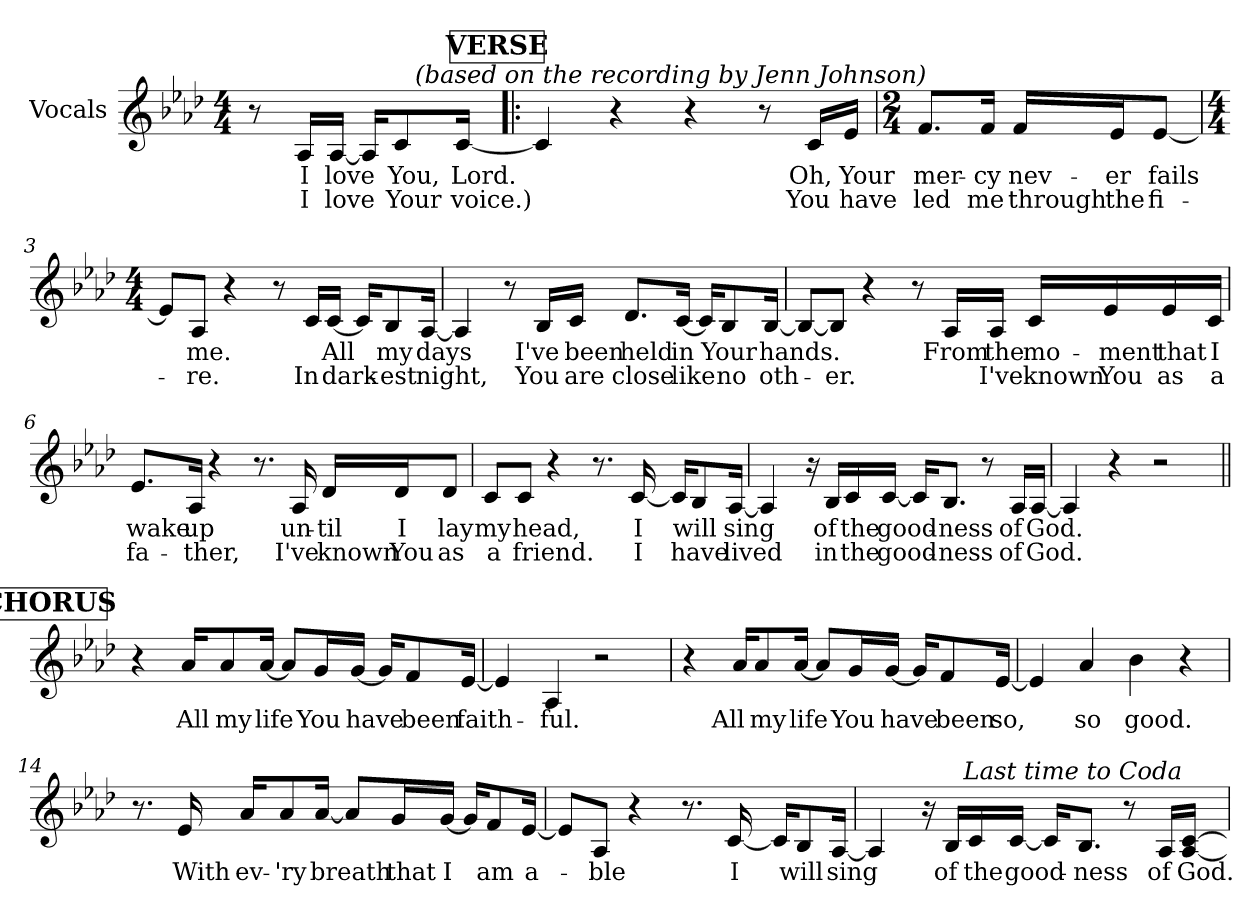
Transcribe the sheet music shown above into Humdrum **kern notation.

**kern	**text	**text
*part1	*part1	*part1
*staff1	*staff1	*staff1
*I"Vocals	*	*
*clefG2	*	*
*k[b-e-a-d-]	*	*
*A-:	*	*
*M4/4	*	*
*MM63	*	*
=	=	=
!	!LO:LY:b	!LO:LY:b
*^	*	*
8r	4ryy	1.	(2.
!	!	!LO:LY:b	!LO:LY:b
16A-/LL	.	I	I
!	!	!LO:LY:b	!LO:LY:b
[16A-/JJ	.	love	love
16A-/KL]	16.ryy	.	.
!	!	!LO:LY:b	!LO:LY:b
8c/	.	You,	Your
!	!LO:TX:a:i:t=(based on the recording by Jenn Johnson)	!	!
.	8ryy	.	.
!	!	!LO:LY:b	!LO:LY:b
[16c/Jk	.	Lord.	voice.)
.	32ryy	.	.
*v	*v	*	*
!!LO:REH:place=s1:a:B:t=VERSE
=1!|:	=1!|:	=1!|:
4c/]	.	.
4r	.	.
4r	.	.
8r	.	.
!	!LO:LY:b	!LO:LY:b
16c/LL	Oh,	You
!	!LO:LY:b	!LO:LY:b
16e-/JJ	Your	have
=2	=2	=2
*M2/4	*	*
!	!LO:LY:b	!LO:LY:b
8.f/L	mer-	led
!	!LO:LY:b	!LO:LY:b
16f/Jk	-cy	me
!	!LO:LY:b	!LO:LY:b
16f/LL	nev-	through
!	!LO:LY:b	!LO:LY:b
16e-/J	-er	the
!	!LO:LY:b	!LO:LY:b
[8e-/J	fails	fi-
!!LO:LB:g=z
=3	=3	=3
*M4/4	*	*
8e-/L]	.	.
!	!LO:LY:b	!LO:LY:b
8A-/J	me.	-re.
4r	.	.
8r	.	.
!	!	!LO:LY:b
16c!/LL	.	In
!	!LO:LY:b	!LO:LY:b
[16c/JJ	All	dark-
16c/KL]	.	.
!	!LO:LY:b	!LO:LY:b
8B-/	my	-est
!	!LO:LY:b	!LO:LY:b
[16A-/Jk	days	night,
=4	=4	=4
4A-/]	.	.
8r	.	.
!	!LO:LY:b	!LO:LY:b
16B-/LL	I've	You
!	!LO:LY:b	!LO:LY:b
16c/JJ	been	are
!	!LO:LY:b	!LO:LY:b
8.d-/L	held	close
!	!LO:LY:b	!LO:LY:b
[16c/Jk	in	like
16c/KL]	.	.
!	!LO:LY:b	!LO:LY:b
8B-/	Your	no
!	!LO:LY:b	!LO:LY:b
[16B-/Jk	hands.	oth-
!!LO:LB:g=z
=5	=5	=5
8B-/L_	.	.
!	!	!LO:LY:b
8B-/J]	.	-er.
4r	.	.
8r	.	.
!	!LO:LY:b	!
16A-/LL	From	.
!	!LO:LY:b	!LO:LY:b
16A-/JJ	the	I've
!	!LO:LY:b	!LO:LY:b
16c/LL	mo-	known
!	!LO:LY:b	!LO:LY:b
16e-/	-ment	You
!	!LO:LY:b	!LO:LY:b
16e-/	that	as
!	!LO:LY:b	!LO:LY:b
16c/JJ	I	a
=6	=6	=6
!	!LO:LY:b	!LO:LY:b
8.e-/L	wake	fa-
!	!LO:LY:b	!LO:LY:b
16A-/Jk	up	-ther,
4r	.	.
8.r	.	.
!	!LO:LY:b	!LO:LY:b
16A-/	un-	I've
!	!LO:LY:b	!LO:LY:b
16d-/LL	-til	known
!	!LO:LY:b	!LO:LY:b
16d-/J	I	You
!	!LO:LY:b	!LO:LY:b
8d-/J	lay	as
!!LO:LB:g=z
=7	=7	=7
!	!LO:LY:b	!LO:LY:b
8c/L	my	a
!	!LO:LY:b	!LO:LY:b
8c/J	head,	friend.
4r	.	.
8.r	.	.
!	!LO:LY:b	!LO:LY:b
[16c/	I	I
16c/KL]	.	.
!	!LO:LY:b	!LO:LY:b
8B-/	will	have
!	!LO:LY:b	!LO:LY:b
[16A-/Jk	sing	lived
=8	=8	=8
4A-/]	.	.
16r	.	.
!	!LO:LY:b	!LO:LY:b
16B-/LL	of	in
!	!LO:LY:b	!LO:LY:b
16c/	the	the
!	!LO:LY:b	!LO:LY:b
[16c/JJ	good-	good-
16c/KL]	.	.
!	!LO:LY:b	!LO:LY:b
8.B-/J	-ness	-ness
8r	.	.
!	!LO:LY:b	!LO:LY:b
16A-/LL	of	of
!	!LO:LY:b	!LO:LY:b
[16A-/JJ	God.	God.
=9	=9	=9
4A-/]	.	.
4r	.	.
2r	.	.
!!LO:LB:g=z
!!LO:REH:place=s1:a:B:t=CHORUS
=10||	=10||	=10||
4r	.	.
!	!LO:LY:b	!
16a-/KL	All	.
!	!LO:LY:b	!
8a-/	my	.
!	!LO:LY:b	!
[16a-/Jk	life	.
8a-/L]	.	.
!	!LO:LY:b	!
16g/L	You	.
!	!LO:LY:b	!
[16g/JJ	have	.
16g/KL]	.	.
!	!LO:LY:b	!
8f/	been	.
!	!LO:LY:b	!
[16e-/Jk	faith-	.
=11	=11	=11
4e-/]	.	.
!	!LO:LY:b	!
4A-/	-ful.	.
2r	.	.
!!LO:LB:g=z
=12	=12	=12
4r	.	.
!	!LO:LY:b	!
16a-/KL	All	.
!	!LO:LY:b	!
8a-/	my	.
!	!LO:LY:b	!
[16a-/Jk	life	.
8a-/L]	.	.
!	!LO:LY:b	!
16g/L	You	.
!	!LO:LY:b	!
[16g/JJ	have	.
16g/KL]	.	.
!	!LO:LY:b	!
8f/	been	.
!	!LO:LY:b	!
[16e-/Jk	so,	.
=13	=13	=13
4e-/]	.	.
!	!LO:LY:b	!
4a-/	so	.
!	!LO:LY:b	!
4b-\	good.	.
4r	.	.
!!LO:PB:g=z
=14	=14	=14
8.r	.	.
!	!LO:LY:b	!
16e-/	With	.
!	!LO:LY:b	!
16a-/KL	ev-	.
!	!LO:LY:b	!
8a-/	-'ry	.
!	!LO:LY:b	!
[16a-/Jk	breath	.
8a-/L]	.	.
!	!LO:LY:b	!
16g/L	that	.
!	!LO:LY:b	!
[16g/JJ	I	.
16g/KL]	.	.
!	!LO:LY:b	!
8f/	am	.
!	!LO:LY:b	!
[16e-/Jk	a-	.
!!LO:LB:g=z
=15	=15	=15
8e-/L]	.	.
!	!LO:LY:b	!
8A-/J	-ble	.
4r	.	.
8.r	.	.
!	!LO:LY:b	!
[16c/	I	.
16c/KL]	.	.
!	!LO:LY:b	!
8B-/	will	.
!	!LO:LY:b	!
[16A-/Jk	sing	.
=16	=16	=16
4A-/]	.	.
16r	.	.
!	!LO:LY:b	!
16B-/LL	of	.
!	!LO:LY:b	!
16c/	the	.
!	!LO:LY:b	!
[16c/JJ	good-	.
16c/KL]	.	.
!	!LO:LY:b	!
8.B-/J	-ness	.
8r	.	.
!	!LO:LY:b	!
16A-/LL	of	.
!LO:TX:a:i:rj:t=Last time to Coda	!	!
!	!LO:LY:b	!
[16A-/ [16c!/JJ	God.	.
=	=	=
*-	*-	*-
